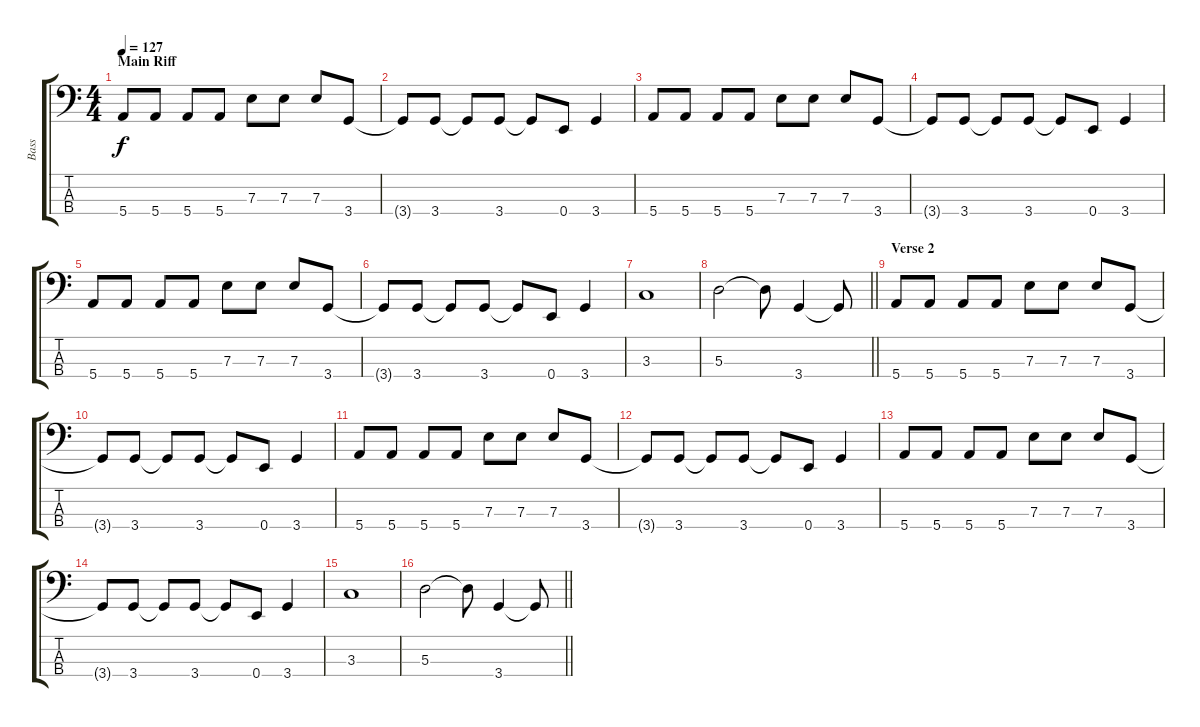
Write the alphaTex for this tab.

\track ("Bass" "Bass") {instrument electricbassfinger}
\staff {score tabs}
\tuning (G2 D2 A1 E1) {hide}
\ts (4 4)
\section ("" "Main Riff")
\tempo 127
\clef f4
\ks c
5.4.8{dy f} 5.4.8 5.4.8 5.4.8 7.3.8 7.3.8 7.3.8 3.4.8 |
3.4{t}.8 3.4.8 3.4{t}.8 3.4.8 3.4{t}.8 0.4.8 3.4.4 |
5.4.8 5.4.8 5.4.8 5.4.8 7.3.8 7.3.8 7.3.8 3.4.8 |
3.4{t}.8 3.4.8 3.4{t}.8 3.4.8 3.4{t}.8 0.4.8 3.4.4 |
5.4.8 5.4.8 5.4.8 5.4.8 7.3.8 7.3.8 7.3.8 3.4.8 |
3.4{t}.8 3.4.8 3.4{t}.8 3.4.8 3.4{t}.8 0.4.8 3.4.4 |
3.3.1 |
\barLineRight lightlight
5.3.2 5.3{t}.8 3.4.4 3.4{t}.8 |
\section ("" "Verse 2")
5.4.8 5.4.8 5.4.8 5.4.8 7.3.8 7.3.8 7.3.8 3.4.8 |
3.4{t}.8 3.4.8 3.4{t}.8 3.4.8 3.4{t}.8 0.4.8 3.4.4 |
5.4.8 5.4.8 5.4.8 5.4.8 7.3.8 7.3.8 7.3.8 3.4.8 |
3.4{t}.8 3.4.8 3.4{t}.8 3.4.8 3.4{t}.8 0.4.8 3.4.4 |
5.4.8 5.4.8 5.4.8 5.4.8 7.3.8 7.3.8 7.3.8 3.4.8 |
3.4{t}.8 3.4.8 3.4{t}.8 3.4.8 3.4{t}.8 0.4.8 3.4.4 |
3.3.1 |
\barLineRight lightlight
5.3.2 5.3{t}.8 3.4.4 3.4{t}.8
